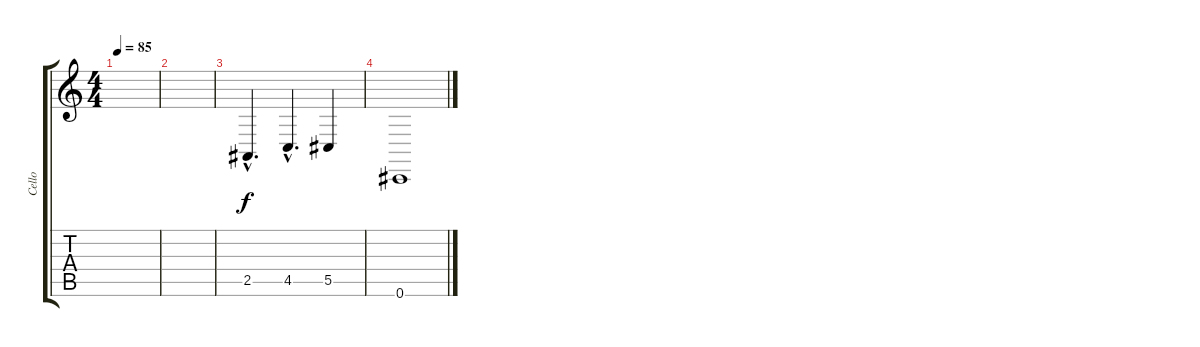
\track ("Cello" "Cello") {instrument cello}
\staff {score tabs}
\tuning (Db4 Db4 Ab3 Db3 Ab2 Db2) {hide}
\ts (4 4)
\tempo 85
\clef g2
\ks c
|
|
2.5{hac}.4{d dy f} 4.5{hac}.4{d} 5.5.4 |
0.6.1
